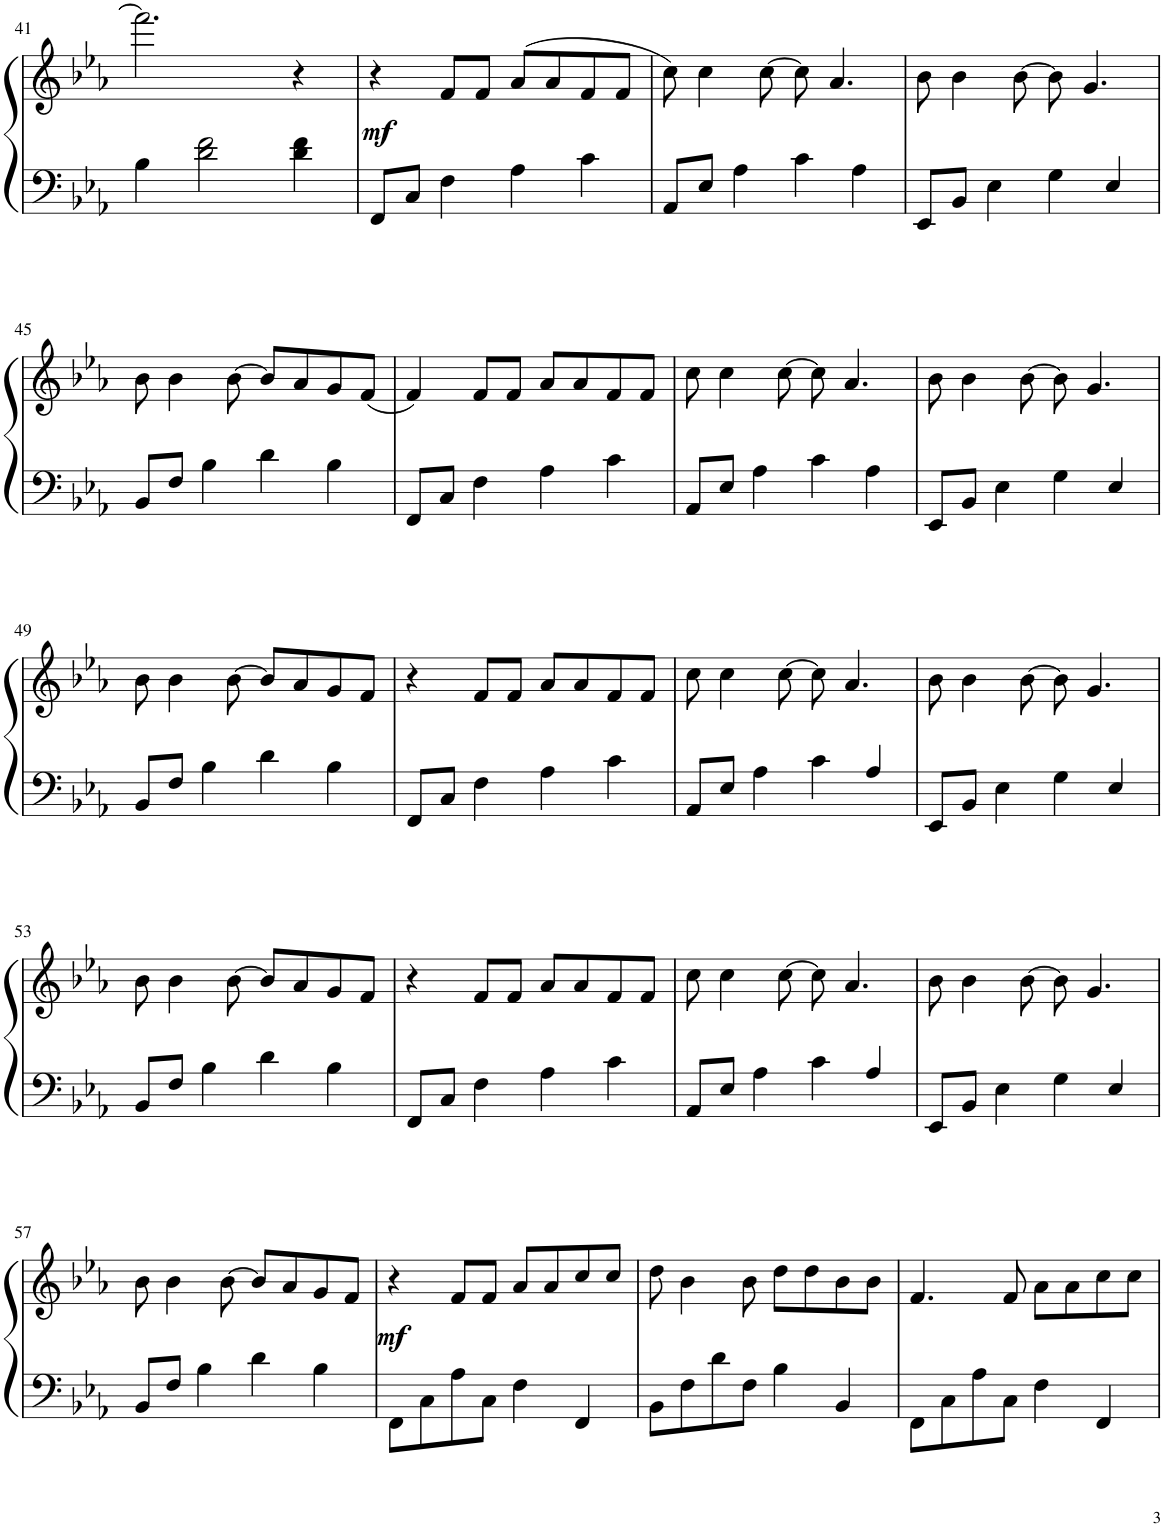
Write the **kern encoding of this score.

**kern	**kern	**dynam
*part1	*part1	*part1
*staff2	*staff1	*staff1/2
*I"Piano	*	*
*I'Pno	*	*
!!LO:PB:g=z
*clefF4	*clefG2	*
*k[b-e-a-]	*k[b-e-a-]	*
*M4/4	*M4/4	*
=41	=41	=41
4B-\	2.fff\]	.
2d\ 2f\	.	.
4d\ 4f\	4r	.
=42	=42	=42
!	!	!LO:DY:b
8FF/L	4r	mf
8C/J	.	.
4F\	8f/L	.
.	8f/J	.
4A-\	(>8a-/L	.
.	8a-/	.
4c\	8f/	.
.	8f/J	.
=43	=43	=43
8AA-/L	8cc\)	.
8E-/J	4cc\	.
4A-\	.	.
.	[>8cc\	.
4c\	8cc\]	.
.	4.a-/	.
4A-\	.	.
=44	=44	=44
8EE-/L	8b-\	.
8BB-/J	4b-\	.
4E-\	.	.
.	[>8b-\	.
4G\	8b-\]	.
.	4.g/	.
4E-/	.	.
!!LO:LB:g=z
=45	=45	=45
8BB-/L	8b-\	.
8F/J	4b-\	.
4B-\	.	.
.	[>8b-\	.
4d\	8b-/L]	.
.	8a-/	.
4B-\	8g/	.
.	(<8f/J	.
=46	=46	=46
8FF/L	4f/)	.
8C/J	.	.
4F\	8f/L	.
.	8f/J	.
4A-\	8a-/L	.
.	8a-/	.
4c\	8f/	.
.	8f/J	.
=47	=47	=47
8AA-/L	8cc\	.
8E-/J	4cc\	.
4A-\	.	.
.	[>8cc\	.
4c\	8cc\]	.
.	4.a-/	.
4A-\	.	.
=48	=48	=48
8EE-/L	8b-\	.
8BB-/J	4b-\	.
4E-\	.	.
.	[>8b-\	.
4G\	8b-\]	.
.	4.g/	.
4E-/	.	.
!!LO:LB:g=z
=49	=49	=49
8BB-/L	8b-\	.
8F/J	4b-\	.
4B-\	.	.
.	[>8b-\	.
4d\	8b-/L]	.
.	8a-/	.
4B-\	8g/	.
.	8f/J	.
=50	=50	=50
8FF/L	4r	.
8C/J	.	.
4F\	8f/L	.
.	8f/J	.
4A-\	8a-/L	.
.	8a-/	.
4c\	8f/	.
.	8f/J	.
=51	=51	=51
8AA-/L	8cc\	.
8E-/J	4cc\	.
4A-\	.	.
.	[>8cc\	.
4c\	8cc\]	.
.	4.a-/	.
4A-/	.	.
=52	=52	=52
8EE-/L	8b-\	.
8BB-/J	4b-\	.
4E-\	.	.
.	[>8b-\	.
4G\	8b-\]	.
.	4.g/	.
4E-/	.	.
!!LO:LB:g=z
=53	=53	=53
8BB-/L	8b-\	.
8F/J	4b-\	.
4B-\	.	.
.	[>8b-\	.
4d\	8b-/L]	.
.	8a-/	.
4B-\	8g/	.
.	8f/J	.
=54	=54	=54
8FF/L	4r	.
8C/J	.	.
4F\	8f/L	.
.	8f/J	.
4A-\	8a-/L	.
.	8a-/	.
4c\	8f/	.
.	8f/J	.
=55	=55	=55
8AA-/L	8cc\	.
8E-/J	4cc\	.
4A-\	.	.
.	[>8cc\	.
4c\	8cc\]	.
.	4.a-/	.
4A-/	.	.
=56	=56	=56
8EE-/L	8b-\	.
8BB-/J	4b-\	.
4E-\	.	.
.	[>8b-\	.
4G\	8b-\]	.
.	4.g/	.
4E-/	.	.
!!LO:LB:g=z
=57	=57	=57
8BB-/L	8b-\	.
8F/J	4b-\	.
4B-\	.	.
.	[>8b-\	.
4d\	8b-/L]	.
.	8a-/	.
4B-\	8g/	.
.	8f/J	.
=58	=58	=58
!	!	!LO:DY:a=2
8FF\L	4r	mf
8C\	.	.
8A-\	8f/L	.
8C\J	8f/J	.
4F\	8a-/L	.
.	8a-/	.
4FF/	8cc/	.
.	8cc/J	.
=59	=59	=59
8BB-\L	8dd\	.
8F\	4b-\	.
8d\	.	.
8F\J	8b-\	.
4B-\	8dd\L	.
.	8dd\	.
4BB-/	8b-\	.
.	8b-\J	.
=60	=60	=60
8FF\L	4.f/	.
8C\	.	.
8A-\	.	.
8C\J	8f/	.
4F\	8a-\L	.
.	8a-\	.
4FF/	8cc\	.
.	8cc\J	.
=	=	=
*-	*-	*-
